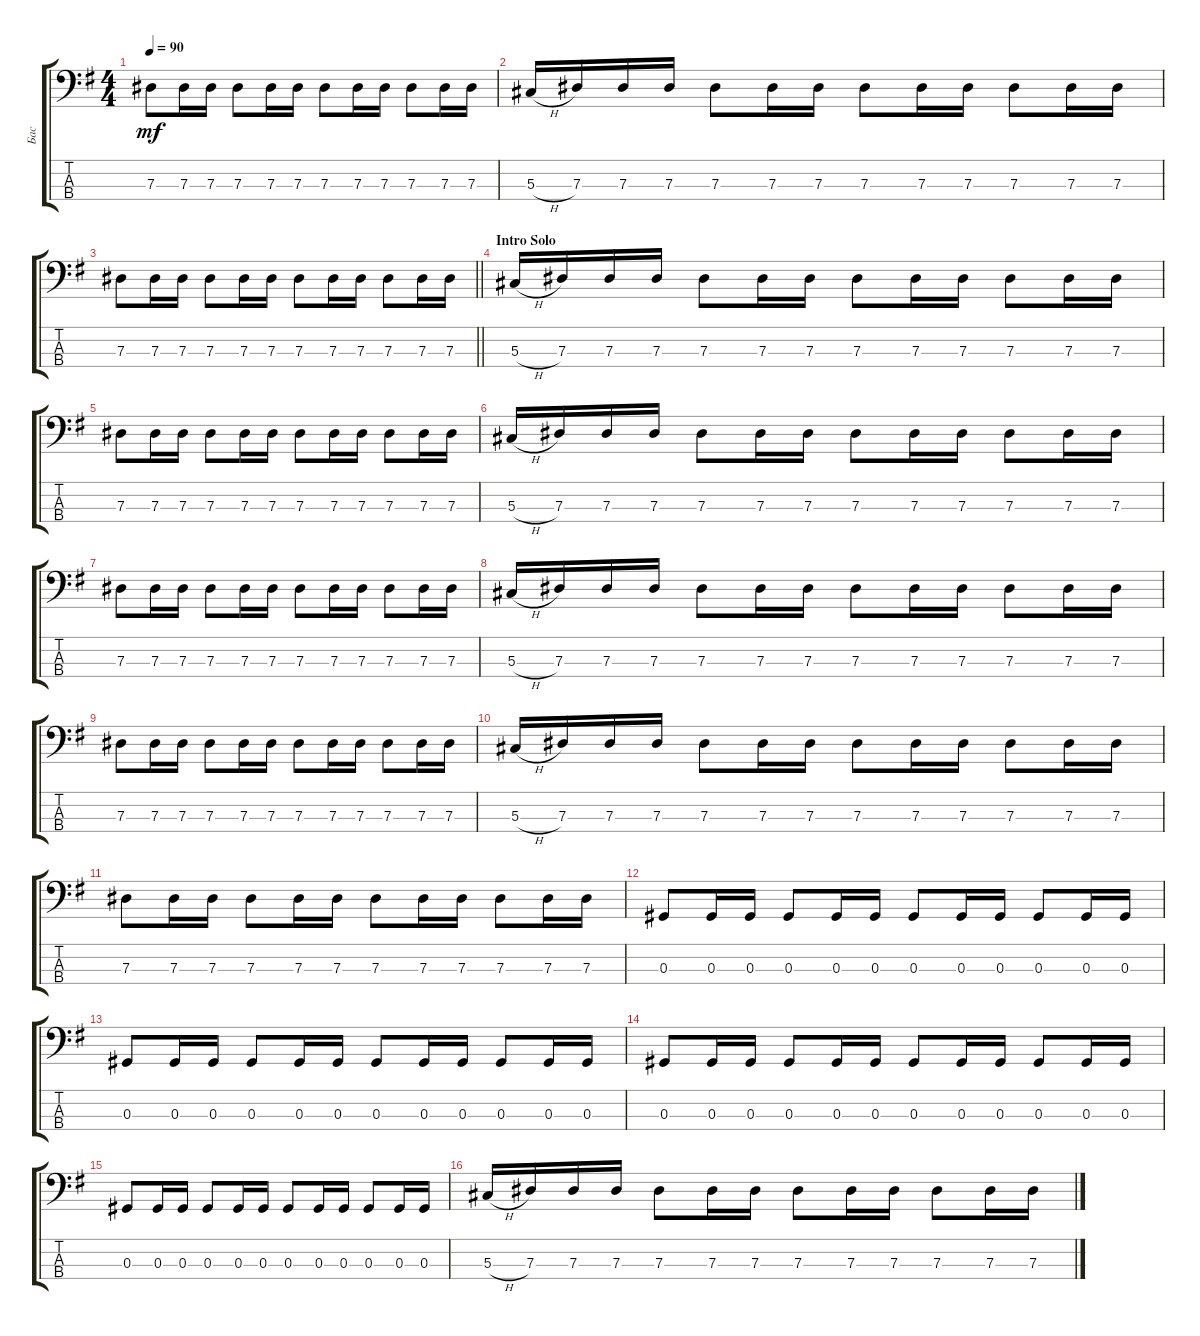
\track ("Бас" "Бас") {instrument electricbassfinger}
\staff {score tabs}
\tuning (Gb2 Db2 Ab1 Eb1) {hide}
\ts (4 4)
\tempo 90
\clef f4
\ks eminor
7.3.8{dy mf} 7.3.16 7.3.16 7.3.8 7.3.16 7.3.16 7.3.8 7.3.16 7.3.16 7.3.8 7.3.16 7.3.16 |
5.3{h}.16 7.3.16 7.3.16 7.3.16 7.3.8 7.3.16 7.3.16 7.3.8 7.3.16 7.3.16 7.3.8 7.3.16 7.3.16 |
\barLineRight lightlight
7.3.8 7.3.16 7.3.16 7.3.8 7.3.16 7.3.16 7.3.8 7.3.16 7.3.16 7.3.8 7.3.16 7.3.16 |
\section ("" "Intro Solo")
5.3{h}.16 7.3.16 7.3.16 7.3.16 7.3.8 7.3.16 7.3.16 7.3.8 7.3.16 7.3.16 7.3.8 7.3.16 7.3.16 |
7.3.8 7.3.16 7.3.16 7.3.8 7.3.16 7.3.16 7.3.8 7.3.16 7.3.16 7.3.8 7.3.16 7.3.16 |
5.3{h}.16 7.3.16 7.3.16 7.3.16 7.3.8 7.3.16 7.3.16 7.3.8 7.3.16 7.3.16 7.3.8 7.3.16 7.3.16 |
7.3.8 7.3.16 7.3.16 7.3.8 7.3.16 7.3.16 7.3.8 7.3.16 7.3.16 7.3.8 7.3.16 7.3.16 |
5.3{h}.16 7.3.16 7.3.16 7.3.16 7.3.8 7.3.16 7.3.16 7.3.8 7.3.16 7.3.16 7.3.8 7.3.16 7.3.16 |
7.3.8 7.3.16 7.3.16 7.3.8 7.3.16 7.3.16 7.3.8 7.3.16 7.3.16 7.3.8 7.3.16 7.3.16 |
5.3{h}.16 7.3.16 7.3.16 7.3.16 7.3.8 7.3.16 7.3.16 7.3.8 7.3.16 7.3.16 7.3.8 7.3.16 7.3.16 |
7.3.8 7.3.16 7.3.16 7.3.8 7.3.16 7.3.16 7.3.8 7.3.16 7.3.16 7.3.8 7.3.16 7.3.16 |
0.3.8 0.3.16 0.3.16 0.3.8 0.3.16 0.3.16 0.3.8 0.3.16 0.3.16 0.3.8 0.3.16 0.3.16 |
0.3.8 0.3.16 0.3.16 0.3.8 0.3.16 0.3.16 0.3.8 0.3.16 0.3.16 0.3.8 0.3.16 0.3.16 |
0.3.8 0.3.16 0.3.16 0.3.8 0.3.16 0.3.16 0.3.8 0.3.16 0.3.16 0.3.8 0.3.16 0.3.16 |
0.3.8 0.3.16 0.3.16 0.3.8 0.3.16 0.3.16 0.3.8 0.3.16 0.3.16 0.3.8 0.3.16 0.3.16 |
5.3{h}.16 7.3.16 7.3.16 7.3.16 7.3.8 7.3.16 7.3.16 7.3.8 7.3.16 7.3.16 7.3.8 7.3.16 7.3.16
